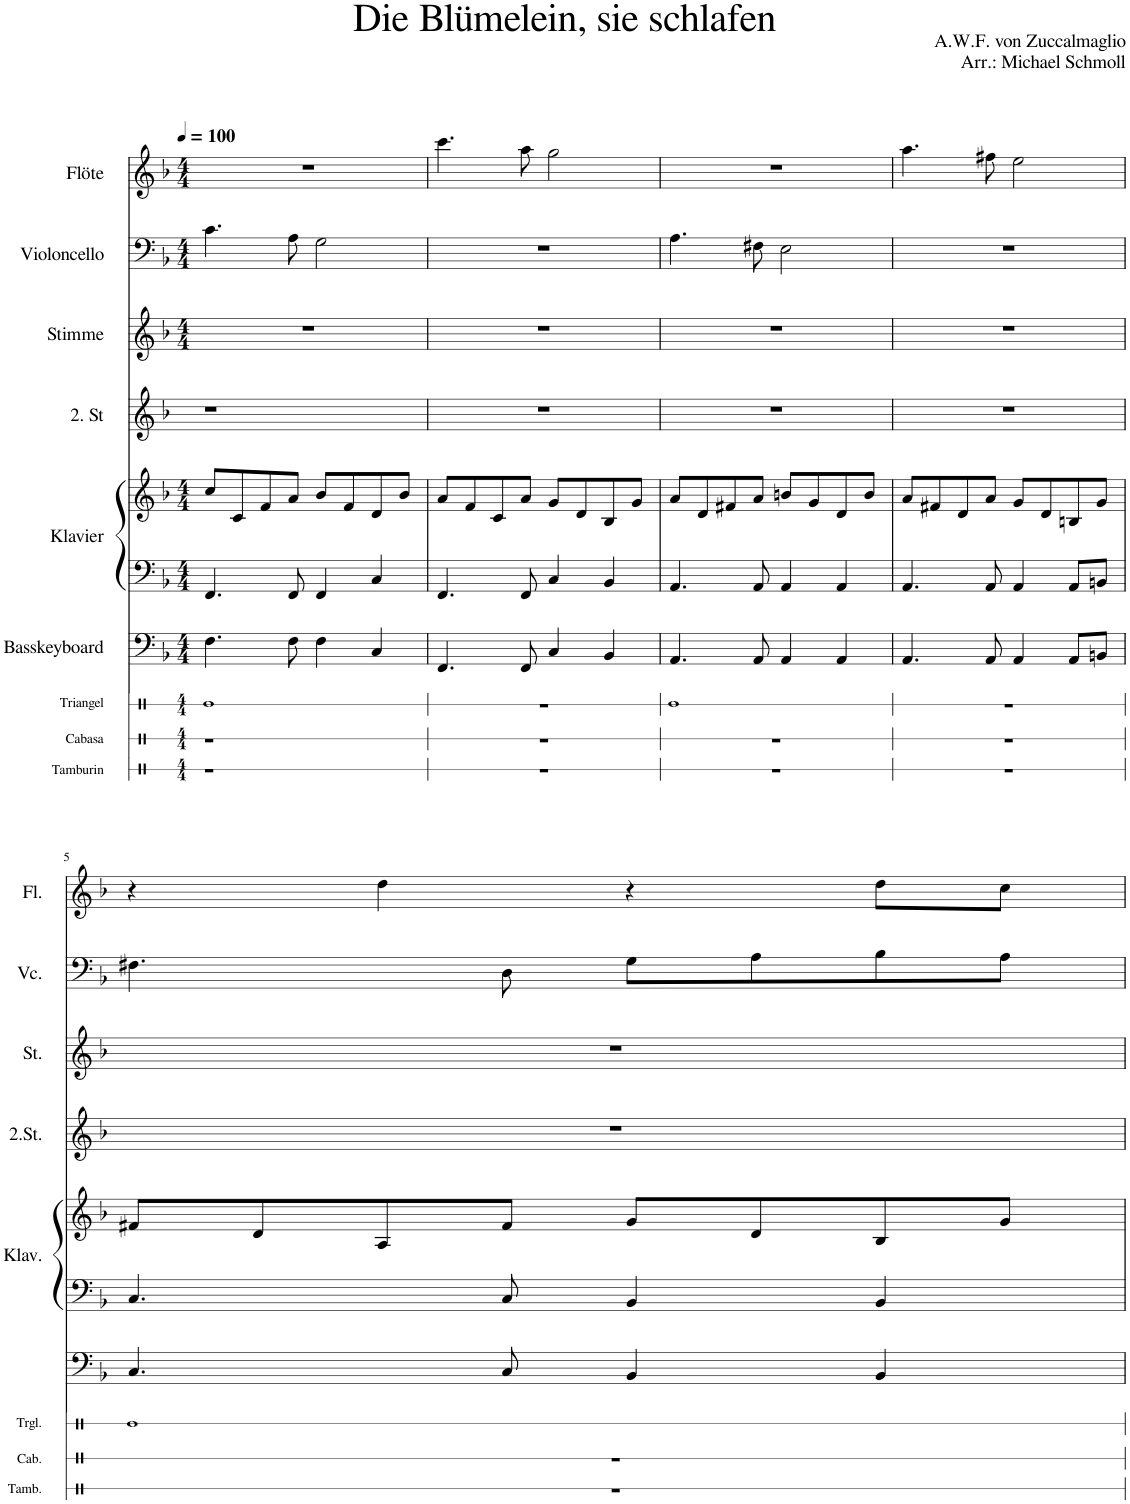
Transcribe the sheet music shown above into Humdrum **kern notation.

**kern	**kern	**kern	**kern	**kern	**kern	**kern	**kern	**kern
*part8	*part7	*part6	*part5	*part5	*part4	*part3	*part2	*part1
*staff9	*staff8	*staff7	*staff6	*staff5	*staff4	*staff3	*staff2	*staff1
*I"Cabasa	*I"Triangel	*I"Basskeyboard	*I"Klavier	*	*I"2. St	*I"Stimme	*I"Violoncello	*I"Flöte
*I'Cab.	*I'Trgl.	*	*I'Klav.	*	*I'2.St.	*I'St.	*I'Vc.	*I'Fl.
*stria1	*stria1	*	*	*	*	*	*	*
*clefX	*clefX	*clefF4	*clefF4	*clefG2	*clefG2	*clefG2	*clefF4	*clefG2
*	*	*Trd7c12	*	*	*	*	*	*
*k[]	*k[]	*k[b-]	*k[b-]	*k[b-]	*k[b-]	*k[b-]	*k[b-]	*k[b-]
*M4/4	*M4/4	*M4/4	*M4/4	*M4/4	*	*M4/4	*M4/4	*M4/4
*MM100	*MM100	*MM100	*MM100	*MM100	*MM100	*MM100	*MM100	*MM100
=1	=1	=1	=1	=1	=1	=1	=1	=1
1r	1Re	4.F\	4.FF/	8cc/L	1r	1r	4.c\	1r
.	.	.	.	8c/	.	.	.	.
.	.	.	.	8f/	.	.	.	.
.	.	8F\	8FF/	8a/J	.	.	8A\	.
.	.	4F\	4FF/	8b-/L	.	.	2G\	.
.	.	.	.	8f/	.	.	.	.
.	.	4C/	4C/	8d/	.	.	.	.
.	.	.	.	8b-/J	.	.	.	.
=2	=2	=2	=2	=2	=2	=2	=2	=2
1r	1r	4.FF/	4.FF/	8a/L	1r	1r	1r	4.ccc\
.	.	.	.	8f/	.	.	.	.
.	.	.	.	8c/	.	.	.	.
.	.	8FF/	8FF/	8a/J	.	.	.	8aa\
.	.	4C/	4C/	8g/L	.	.	.	2gg\
.	.	.	.	8d/	.	.	.	.
.	.	4BB-/	4BB-/	8B-/	.	.	.	.
.	.	.	.	8g/J	.	.	.	.
=3	=3	=3	=3	=3	=3	=3	=3	=3
1r	1Re	4.AA/	4.AA/	8a/L	1r	1r	4.A\	1r
.	.	.	.	8d/	.	.	.	.
.	.	.	.	8f#X/	.	.	.	.
.	.	8AA/	8AA/	8a/J	.	.	8F#X\	.
.	.	4AA/	4AA/	8bn/L	.	.	2E\	.
.	.	.	.	8g/	.	.	.	.
.	.	4AA/	4AA/	8d/	.	.	.	.
.	.	.	.	8b/J	.	.	.	.
=4	=4	=4	=4	=4	=4	=4	=4	=4
1r	1r	4.AA/	4.AA/	8a/L	1r	1r	1r	4.aa\
.	.	.	.	8f#X/	.	.	.	.
.	.	.	.	8d/	.	.	.	.
.	.	8AA/	8AA/	8a/J	.	.	.	8ff#X\
.	.	4AA/	4AA/	8g/L	.	.	.	2ee\
.	.	.	.	8d/	.	.	.	.
.	.	8AA/L	8AA/L	8Bn/	.	.	.	.
.	.	8BBn/J	8BBn/J	8g/J	.	.	.	.
!!LO:LB:g=z
=5	=5	=5	=5	=5	=5	=5	=5	=5
1r	1Re	4.C/	4.C/	8f#X/L	1r	1r	4.F#X\	4r
.	.	.	.	8d/	.	.	.	.
.	.	.	.	8A/	.	.	.	4dd\
.	.	8C/	8C/	8f#/J	.	.	8D\	.
.	.	4BB-/	4BB-/	8g/L	.	.	8G\L	4r
.	.	.	.	8d/	.	.	8A\	.
.	.	4BB-/	4BB-/	8B-/	.	.	8B-\	8dd\L
.	.	.	.	8g/J	.	.	8A\J	8cc\J
=	=	=	=	=	=	=	=	=
*-	*-	*-	*-	*-	*-	*-	*-	*-
